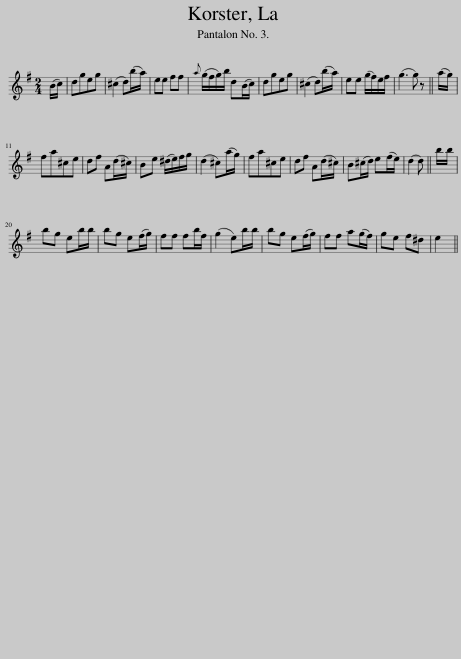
X:1
L:1/8
M:2/4
I:linebreak $
K:G
V:1 treble
V:1
 (B/c/) | dgeg | (^c2 d)(b/a/) | ee ff |{a} (g/f/g/)b/ d(B/c/) | %5
 dgeg | (^c2 d)(b/a/) | ee (g/f/)e/f/ | (g3 g) z || (a/g/) |$ %10
 fa^ce | df A(d/^c/) | Be (^d/e/)f/g/ | (d2 ^c)(a/g/) | fa^ce | %15
 df A(d/^c/) | B(^c/d/) e(f/e/) | (d2 d) || b/b/ |$ bg eb/b/ | %20
 bg e(f/g/) | ff fb/f/ | (g2 e)b/b/ | bg e(f/g/) | ff a(g/f/) | %25
 ge f^d | e2 || %27
